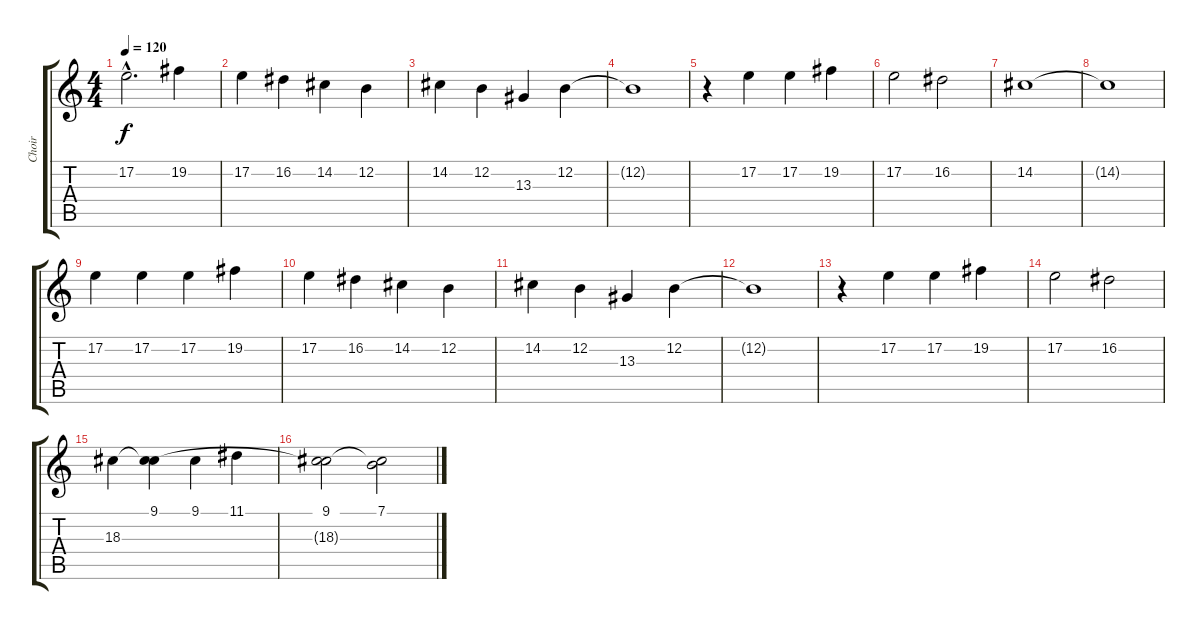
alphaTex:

\track ("Choir" "Choir") {instrument pad4choir}
\staff {score tabs}
\tuning (E4 B3 G3 D3 A2 E2) {hide}
\ts (4 4)
\tempo 120
\clef g2
\ks c
17.2{hac}.2{d dy f instrument pad4choir} 19.2.4 |
17.2.4 16.2.4 14.2.4 12.2.4 |
14.2.4 12.2.4 13.3.4 12.2.4 |
12.2{t}.1 |
r.4 17.2.4 17.2.4 19.2.4 |
17.2.2 16.2.2 |
14.2.1 |
14.2{t}.1 |
17.2.4 17.2.4 17.2.4 19.2.4 |
17.2.4 16.2.4 14.2.4 12.2.4 |
14.2.4 12.2.4 13.3.4 12.2.4 |
12.2{t}.1 |
r.4 17.2.4 17.2.4 19.2.4 |
17.2.2 16.2.2 |
18.3.4 (9.1 18.3{t}).4 9.1.4 11.1.4 |
(9.1 18.3{t}).2 (7.1 18.3{t}).2
